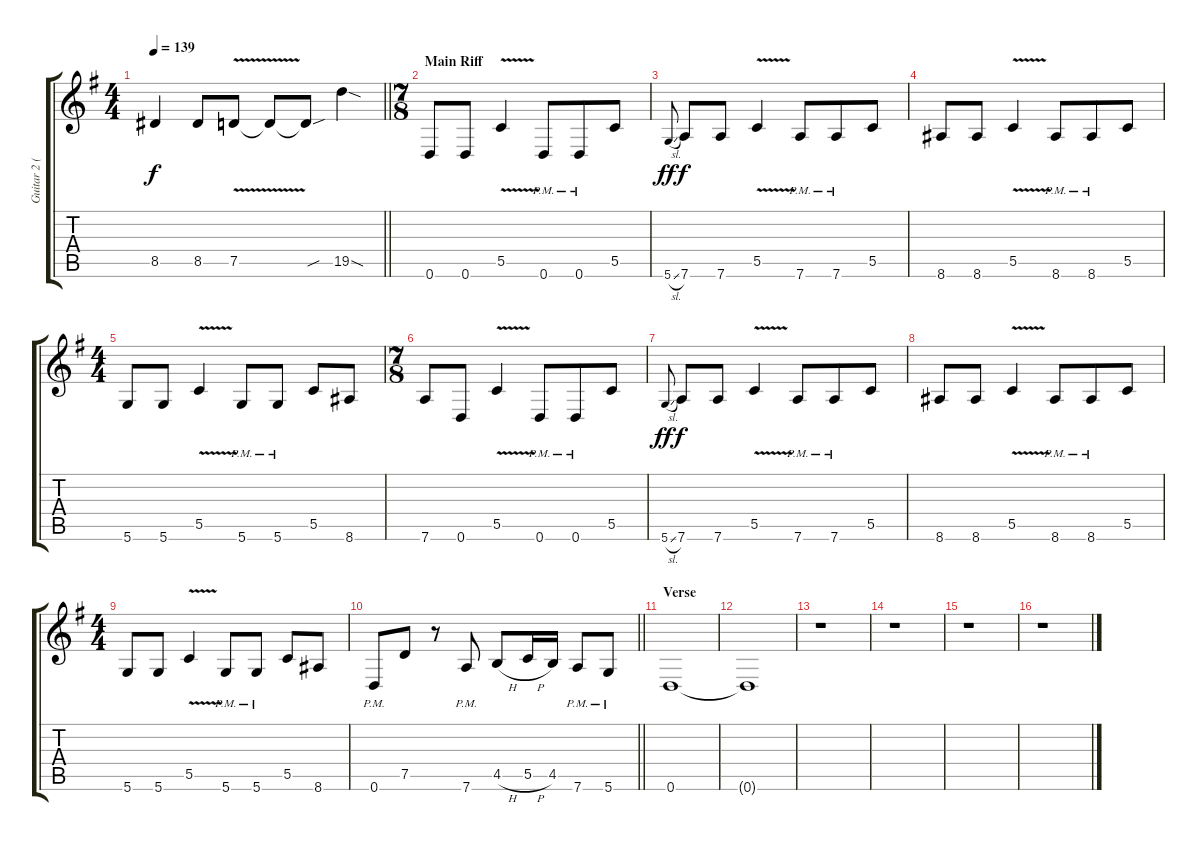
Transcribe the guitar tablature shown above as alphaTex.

\track ("Guitar 2 (rhythm - right)" "Guitar 2 (") {instrument electricguitarclean}
\staff {score tabs}
\tuning (D4 A3 F3 C3 G2 D2) {hide}
\ts (4 4)
\tempo 139
\clef g2
\barLineRight lightlight
\ks eminor
8.5{t}.4{dy f} 8.5.8 7.5{v}.8 7.5{t}.8 7.5{sou t}.8 19.5{sod}.4 |
\ts (7 8)
\section ("" "Main Riff")
0.6.8{beam merge} 0.6.8 5.5{v}.4 0.6{pm}.8{beam merge} 0.6{pm}.8 5.5.8 |
5.6{sl}.8{gr onbeat dy ff} 7.6.8{dy f beam merge} 7.6.8 5.5{v}.4 7.6{pm}.8{beam merge} 7.6{pm}.8 5.5.8 |
8.6.8{beam merge} 8.6.8 5.5{v}.4 8.6{pm}.8{beam merge} 8.6{pm}.8 5.5.8 |
\ts (4 4)
5.6.8 5.6.8 5.5{v}.4 5.6{pm}.8 5.6{pm}.8{beam split} 5.5.8 8.6.8 |
\ts (7 8)
7.6.8{beam merge} 0.6.8 5.5{v}.4 0.6{pm}.8{beam merge} 0.6{pm}.8{beam merge} 5.5.8 |
5.6{sl}.8{gr onbeat dy ff} 7.6.8{dy f beam merge} 7.6.8 5.5{v}.4 7.6{pm}.8{beam merge} 7.6{pm}.8{beam merge} 5.5.8 |
8.6.8{beam merge} 8.6.8 5.5{v}.4 8.6{pm}.8{beam merge} 8.6{pm}.8{beam merge} 5.5.8 |
\ts (4 4)
5.6.8 5.6.8 5.5{v}.4 5.6{pm}.8 5.6{pm}.8{beam split} 5.5.8 8.6.8 |
\barLineRight lightlight
0.6{pm}.8 7.5.8 r.8 7.6{pm}.8{beam split} 4.5{h}.8{beam merge} 5.5{h}.16 4.5.16{beam split} 7.6{pm}.8 5.6{pm}.8 |
\section ("" "Verse")
0.6.1{volume 0} |
0.6{t}.1 |
r.1 |
r.1 |
r.1 |
r.1
